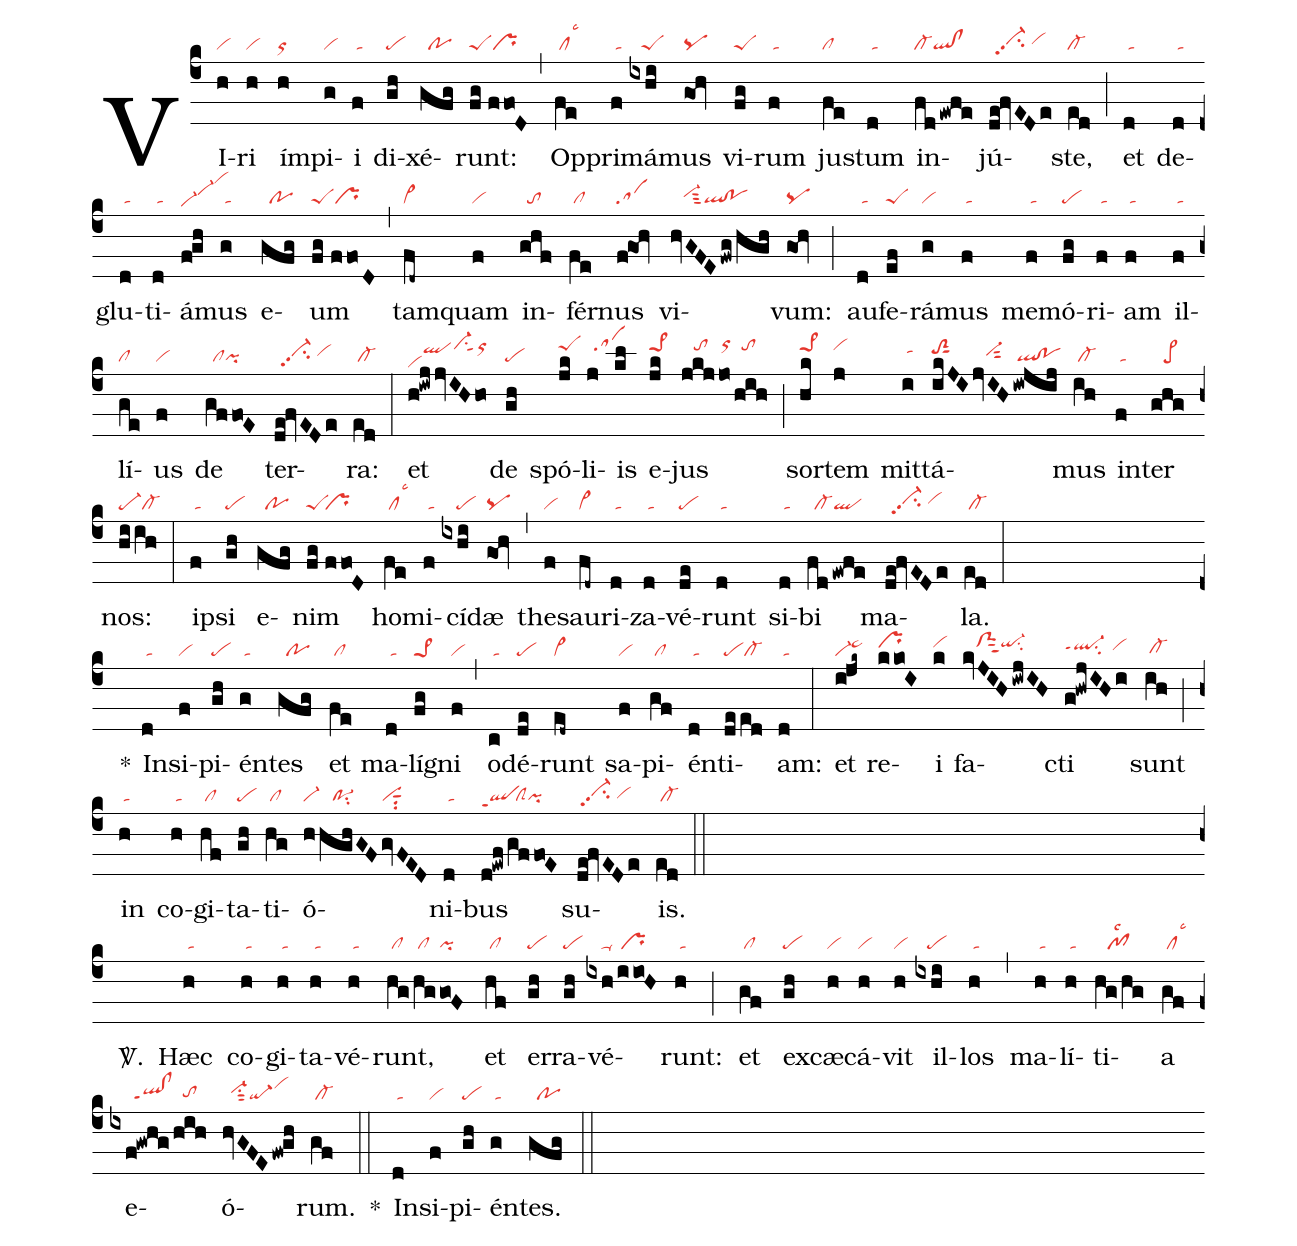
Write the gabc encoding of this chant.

nabc-lines: 1;
%%
(c4)
VI(h|vi)ri(h|vi) ím(h|or)pi(g|vi)i(f|/ta) di(gh|pe)xé(gfg|//po)runt:(fg!///ffo!D|peSpr) (,)
Op(fe|/cllsc3)pri(f|/ta)má(ixhi|///peS)mus(gOh|pq) vi(fg|peS)rum(f|/ta) ju(fe|cl)stum(d|/ta) in(fdewfe|cl-ql!cl)jú(de!fvEDe|//vi-hhpp2su2/vihh)ste,(ed|cl-) (;)
et(d|/ta) de(d|/ta)glu(d|/ta)ti(d|/ta)á(f!gh|vi-hevi-hivihm)mus(g|/ta) e(gfg|//po)um(fg!//ffoD|peSpr) (,)
tam(fd~|cl~)quam(f|vi) in(ghf|//to)fér(fe|/cl)nus(fgOh|sa) vi(hvGFEfwghgh|///vi-hhsut3ql!po)vum:(gOh|pq) (;)
au(d|/ta)fe(ef|peS)rá(g|vi)mus(f|/ta) me(f|/ta)mó(fg|pe)ri(f|/ta)am(f|/ta) il(f|/ta)lí(ge|cl)us(f|vi) de(gffo!E|//clpi) ter(de!fvEDe|//vi-hhpp2su2/vihh)ra:(ed|/cl-) (:)
et(h!iwj/jvIHho|vihdqlhivi-hjsu1sut1orhj) de(gh|pe) spó(jk|peShj)li(j|//sahj)is(kl) e(jk|pe>1hj)jus(jkjjo/hih|///tohj///orhk//tohj) (;)
sor(hk|pe>1hj)tem(j|vihj) mit(i|/tahi)tá(ikJI|toS2hisut1|/jvIHiwjij|///vi-hhsut2///ql!po)mus(ih|/cl-) in(f|/ta)ter(ghg|///pe>) nos:(hiih|pe-cl-) (:)
i(f|/ta)psi(gh|pe) e(gfg|//po)nim(fg|peS|//ffo!D|pr) ho(fe|/cllsc3)mi(f|/ta)cí(ixhi|////pe)dæ(gOh|pq) (,)
the(f|vi)sau(fd~|vi>)ri(d|/ta)za(d|/ta)vé(de|pe)runt(d|/ta) si(d|/ta)bi(fdewfe|//cl-ql) ma(de!fvEDe|//vi-hhpp2su2/vihh)la.(ed|/cl-) (:Z)
*() In(d|/ta)si(f|vi)pi(gh|pe)én(g|/ta)tes(gfg|//po) et(fe|/cl) ma(d|/ta)lí(fg|pe>1)gni(f|vi) (,)
o(c|/ta)dé(de|pe)runt(ed~|vi>) sa(f|vi)pi(gf|/cl)én(d|/ta)ti(deed|pecl-)am:(d|/ta) (:)
et(i!jk~|vi-pe~hi) re(kko!I|prhi)i(k|vihi) fa(kvJIHiwjIH|///clShisut2qi-hisu2)cti(g!hwjIHi|ql-hhppt1su2/vihh) sunt(ih|/cl-hg) (;)
in(h|/ta) co(h|/ta)gi(hf|/cl)ta(gh|pe)ti(hg|/cl)ó(h|vi-|hghGF|///po-1su2|gvFED|visut1su2)ni(d|/ta)bus(d!ewf|qlhdppt1|/gffo!E|//clSpi) su(de!fvEDe|/vi-hhpp2su2/vihg)is.(ed|/cl-) (::Z)
<sp>V/</sp>.() Hæc(h|/ta) co(h|/ta)gi(h|/ta)ta(h|/ta)vé(h|/ta)runt,(hg|/cl|/hg|/cl|/go!F|pi) et(hf|/cl) er(gh|pe)ra(gh|pe)vé(ixh/iio!H|////ta-//pr)runt:(h|/ta) (;)
et(gf|/cl) ex(gh|pe)cæ(h|vi)cá(h|vi)vit(h|vi) il(ixhi|///pe)los(h|/ta) (,)
ma(h|/ta)lí(h|/ta)ti(hg/hg|///pf1lsc2)a(gf|/cllsc3) e(ixf!gwhg/hih|//////ql!clppt1//tohg)ó(hvGFEfw!gh|//vi-hhsu1sut2qi-vihj)rum.(gf|/cl-) *(::)
In(d|/ta)si(f|vi)pi(gh|pe)én(g|/ta)tes.(gfg|//po) (::)
